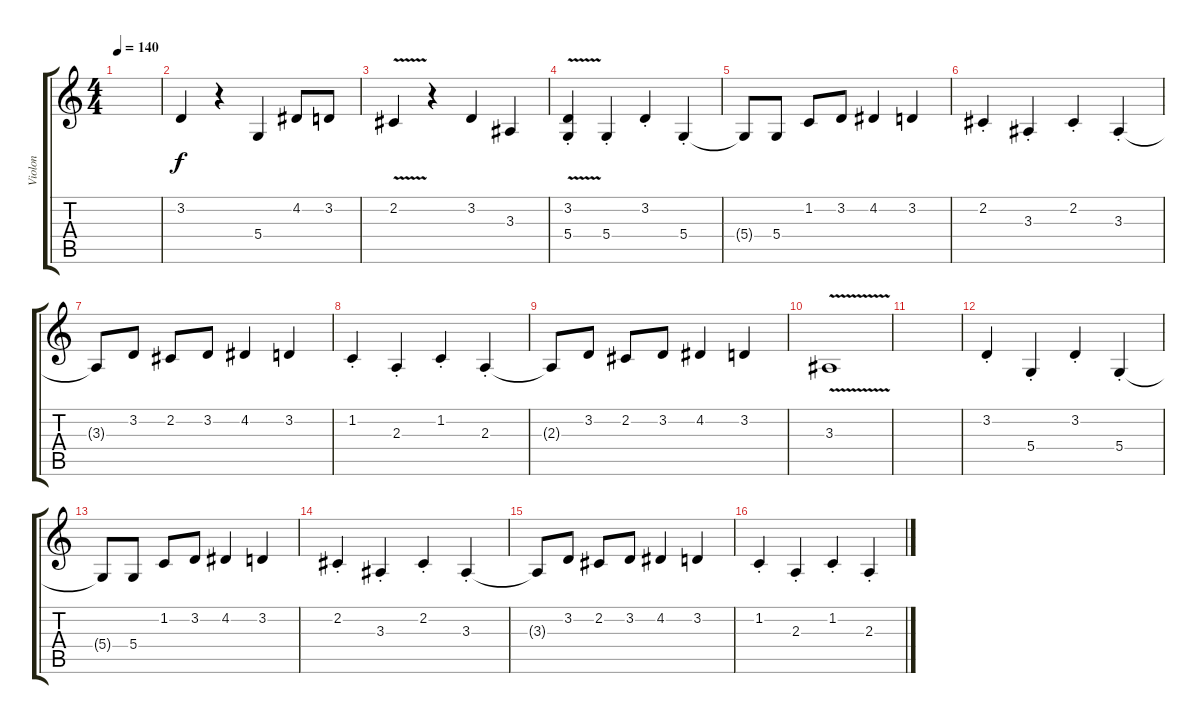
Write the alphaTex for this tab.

\track ("Violon" "Violon") {instrument violin}
\staff {score tabs}
\tuning (E4 B3 G3 D3 A2 E2) {hide}
\ts (4 4)
\tempo 140
\clef g2
\ks c
|
3.2.4 r.4 5.4.4 4.2.8 3.2.8 |
2.2{v}.4 r.4 3.2.4 3.3.4 |
(3.2{st} 5.4{v}).4 5.4{st}.4 3.2{st}.4 5.4{st}.4 |
5.4{t}.8 5.4.8 1.2.8 3.2.8 4.2.4 3.2.4 |
2.2{st}.4 3.3{st}.4 2.2{st}.4 3.3{st}.4 |
3.3{t}.8 3.2.8 2.2.8 3.2.8 4.2.4 3.2.4 |
1.2{st}.4 2.3{st}.4 1.2{st}.4 2.3{st}.4 |
2.3{t}.8 3.2.8 2.2.8 3.2.8 4.2.4 3.2.4 |
3.3{v}.1 |
|
3.2{st}.4 5.4{st}.4 3.2{st}.4 5.4{st}.4 |
5.4{t}.8 5.4.8 1.2.8 3.2.8 4.2.4 3.2.4 |
2.2{st}.4 3.3{st}.4 2.2{st}.4 3.3{st}.4 |
3.3{t}.8 3.2.8 2.2.8 3.2.8 4.2.4 3.2.4 |
1.2{st}.4 2.3{st}.4 1.2{st}.4 2.3{st}.4
